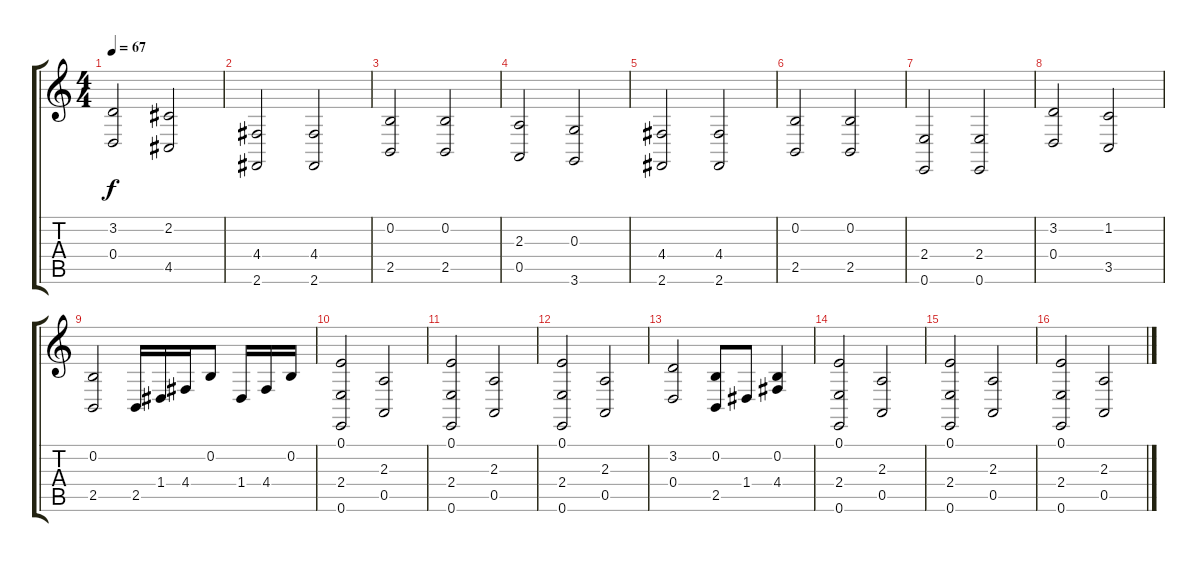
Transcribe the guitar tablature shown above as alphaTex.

\track "" {instrument electricpiano1}
\staff {score tabs}
\tuning (E4 B3 G3 D3 A2 E2) {hide}
\ts (4 4)
\tempo 67
\clef g2
\ks c
(3.2 0.4).2{dy f} (2.2 4.5).2 |
(4.4 2.6).2 (4.4 2.6).2 |
(0.2 2.5).2 (0.2 2.5).2 |
(2.3 0.5).2 (0.3 3.6).2 |
(4.4 2.6).2 (4.4 2.6).2 |
(0.2 2.5).2 (0.2 2.5).2 |
(2.4 0.6).2 (2.4 0.6).2 |
(3.2 0.4).2 (1.2 3.5).2 |
(0.2 2.5).2 2.5.16 1.4.16 4.4.16 0.2.8 1.4.16 4.4.16 0.2.16 |
(0.1 2.4 0.6).2 (2.3 0.5).2 |
(0.1 2.4 0.6).2 (2.3 0.5).2 |
(0.1 2.4 0.6).2 (2.3 0.5).2 |
(3.2 0.4).2 (0.2 2.5).8 1.4.8 (0.2 4.4).4 |
(0.1 2.4 0.6).2 (2.3 0.5).2 |
(0.1 2.4 0.6).2 (2.3 0.5).2 |
(0.1 2.4 0.6).2 (2.3 0.5).2
